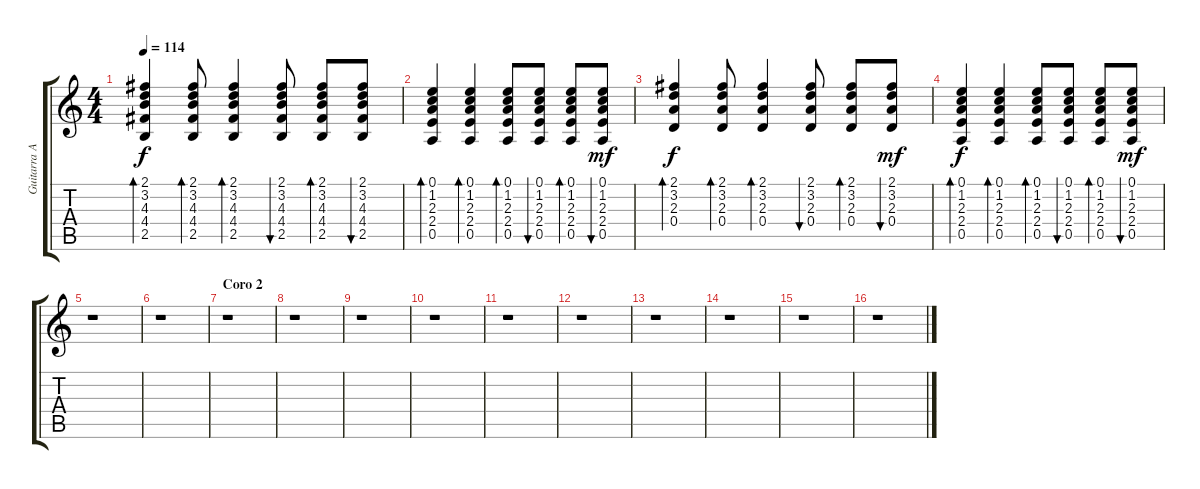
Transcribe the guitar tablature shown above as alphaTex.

\track ("Guitarra Acústica " "Guitarra A") {instrument acousticguitarsteel}
\staff {score tabs}
\tuning (E4 B3 G3 D3 A2 E2) {hide}
\ts (4 4)
\tempo 114
\clef g2
\ks c
(2.1 3.2 4.3 4.4 2.5).4{bd 30 dy f} (2.1 3.2 4.3 4.4 2.5).8{bd 30} (2.1 3.2 4.3 4.4 2.5).4{bd 30} (2.1 3.2 4.3 4.4 2.5).8{bu 30} (2.1 3.2 4.3 4.4 2.5).8{bd 30} (2.1 3.2 4.3 4.4 2.5).8{bu 30} |
(0.1 1.2 2.3 2.4 0.5).4{bd 30} (0.1 1.2 2.3 2.4 0.5).4{bd 30} (0.1 1.2 2.3 2.4 0.5).8{bd 30} (0.1 1.2 2.3 2.4 0.5).8{bu 30} (0.1 1.2 2.3 2.4 0.5).8{bd 30} (0.1 1.2 2.3 2.4 0.5).8{bu 30 dy mf} |
(2.1 3.2 2.3 0.4).4{bd 30 dy f} (2.1 3.2 2.3 0.4).8{bd 30} (2.1 3.2 2.3 0.4).4{bd 30} (2.1 3.2 2.3 0.4).8{bu 30} (2.1 3.2 2.3 0.4).8{bd 30} (2.1 3.2 2.3 0.4).8{bu 30 dy mf} |
(0.1 1.2 2.3 2.4 0.5).4{bd 30 dy f} (0.1 1.2 2.3 2.4 0.5).4{bd 30} (0.1 1.2 2.3 2.4 0.5).8{bd 30} (0.1 1.2 2.3 2.4 0.5).8{bu 30} (0.1 1.2 2.3 2.4 0.5).8{bd 30} (0.1 1.2 2.3 2.4 0.5).8{bu 30 dy mf} |
r.1 |
r.1 |
\section ("" "Coro 2")
r.1 |
r.1 |
r.1 |
r.1 |
r.1 |
r.1 |
r.1 |
r.1 |
r.1 |
r.1
